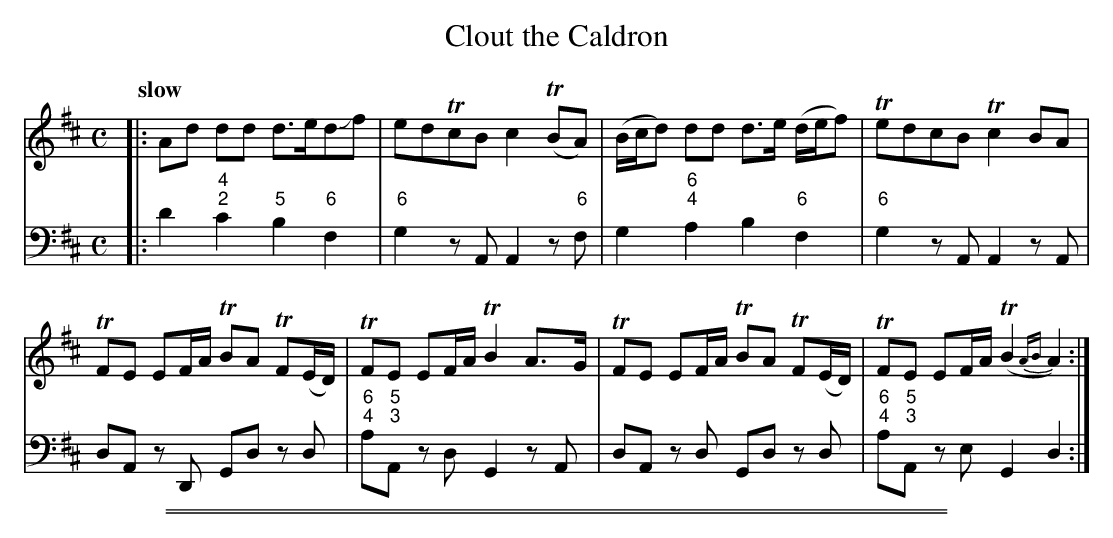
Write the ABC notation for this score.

X:1
T: Clout the Caldron
Q: "slow"
M: C
L: 1/8
K: D
V: 1
|:\
Ad dd d>edJf | edTcB c2(TBA) | (B/c/d) dd d>e (d/e/f) | TedcB Tc2BA |
TFE EF/A/ TBA TF(E/D/) | TFE EF/A/ TB2 A>G | TFE EF/A/ TBA TF(E/D/) | TFE EF/A/ (TB2{AB}A2) :|
V: 2 clef=bass middle=d
|:\
d'2 "4;2"c'2 "5"b2 "6"f2 | "6"g2 zA A2 z"6"f | g2 "6;4"a2 b2 "6"f2 | "6"g2 zA A2 zA |
dA zD Gd zd | "6;4"a"5;3"A zd G2 zA | dA zd Gd zd | "6;4"a"5;3"A ze G2 d2 :|
